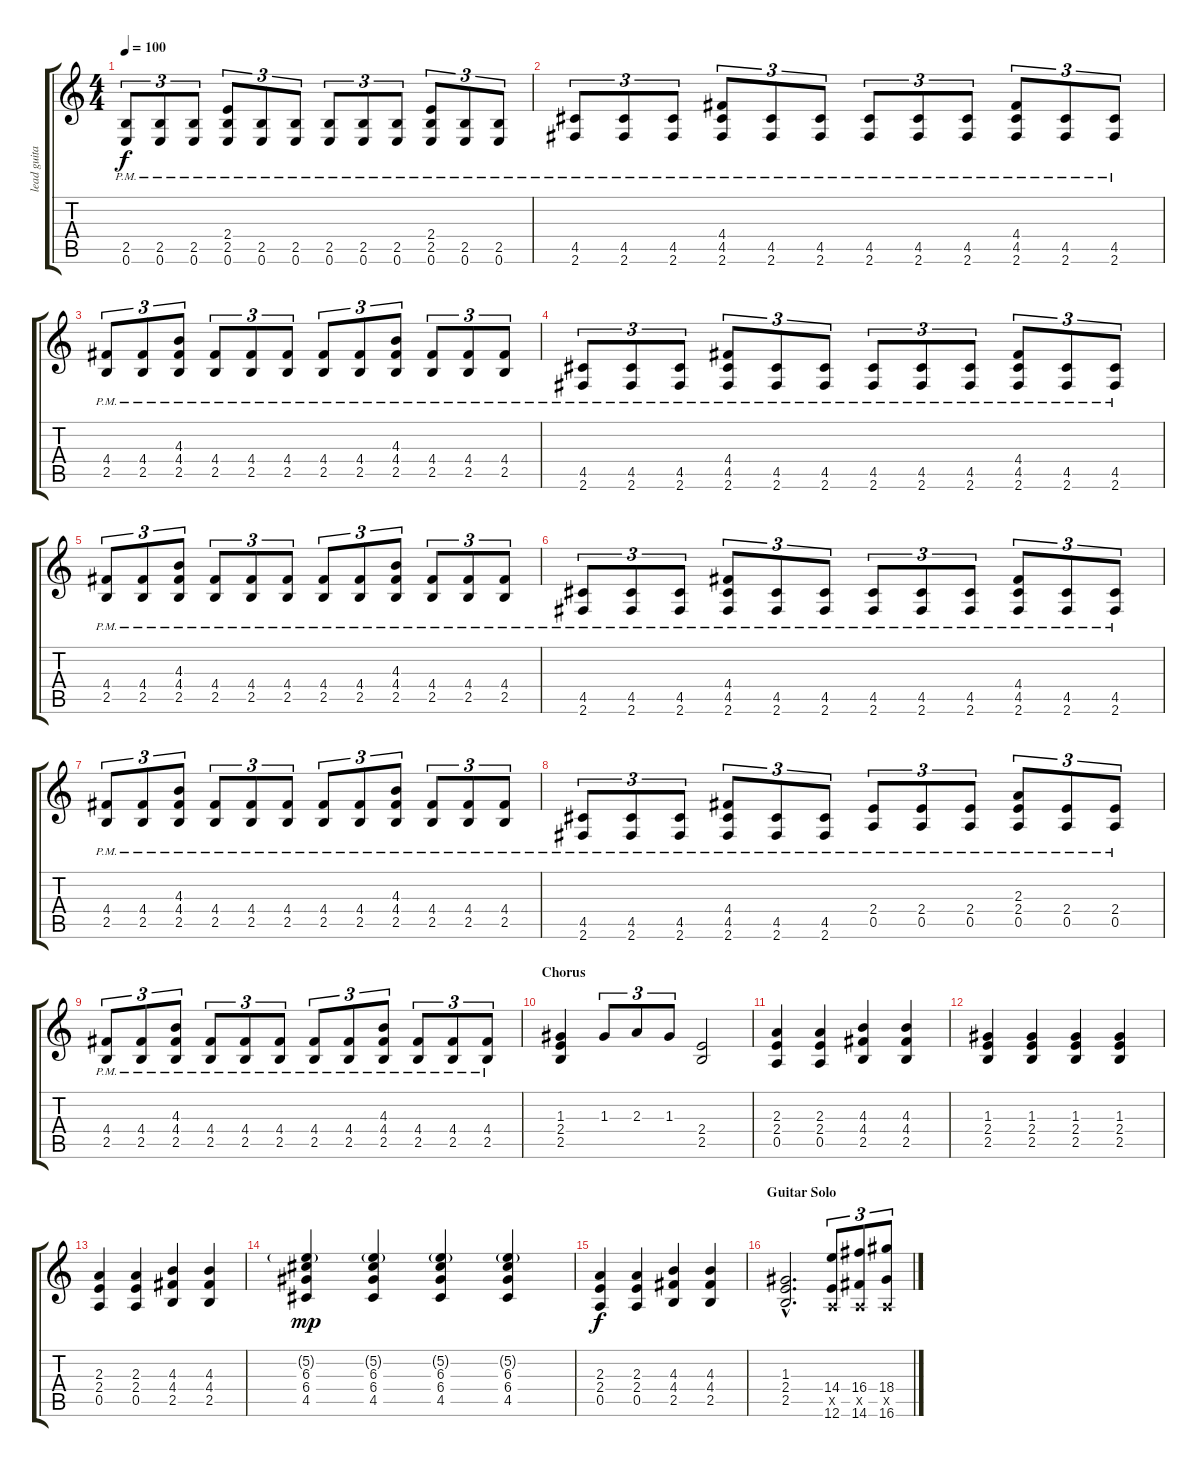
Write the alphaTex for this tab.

\track ("lead guitar - kuddel" "lead guita") {instrument distortionguitar}
\staff {score tabs}
\tuning (E4 B3 G3 D3 A2 E2) {hide}
\ts (4 4)
\tempo 100
\clef g2
\ks c
(2.5{pm} 0.6{pm}).8{tu (3 2) dy f} (2.5{pm} 0.6{pm}).8{tu (3 2)} (2.5{pm} 0.6{pm}).8{tu (3 2)} (2.4 2.5{pm} 0.6{pm}).8{tu (3 2)} (2.5{pm} 0.6{pm}).8{tu (3 2)} (2.5{pm} 0.6{pm}).8{tu (3 2)} (2.5{pm} 0.6{pm}).8{tu (3 2)} (2.5{pm} 0.6{pm}).8{tu (3 2)} (2.5{pm} 0.6{pm}).8{tu (3 2)} (2.4 2.5{pm} 0.6{pm}).8{tu (3 2)} (2.5{pm} 0.6{pm}).8{tu (3 2)} (2.5{pm} 0.6{pm}).8{tu (3 2)} |
(4.5{pm} 2.6{pm}).8{tu (3 2)} (4.5{pm} 2.6{pm}).8{tu (3 2)} (4.5{pm} 2.6{pm}).8{tu (3 2)} (4.4 4.5{pm} 2.6{pm}).8{tu (3 2)} (4.5{pm} 2.6{pm}).8{tu (3 2)} (4.5{pm} 2.6{pm}).8{tu (3 2)} (4.5{pm} 2.6{pm}).8{tu (3 2)} (4.5{pm} 2.6{pm}).8{tu (3 2)} (4.5{pm} 2.6{pm}).8{tu (3 2)} (4.4 4.5{pm} 2.6{pm}).8{tu (3 2)} (4.5{pm} 2.6{pm}).8{tu (3 2)} (4.5{pm} 2.6{pm}).8{tu (3 2)} |
(4.4{pm} 2.5{pm}).8{tu (3 2)} (4.4{pm} 2.5{pm}).8{tu (3 2)} (4.3 4.4{pm} 2.5{pm}).8{tu (3 2)} (4.4{pm} 2.5{pm}).8{tu (3 2)} (4.4{pm} 2.5{pm}).8{tu (3 2)} (4.4{pm} 2.5{pm}).8{tu (3 2)} (4.4{pm} 2.5{pm}).8{tu (3 2)} (4.4{pm} 2.5{pm}).8{tu (3 2)} (4.3 4.4{pm} 2.5{pm}).8{tu (3 2)} (4.4{pm} 2.5{pm}).8{tu (3 2)} (4.4{pm} 2.5{pm}).8{tu (3 2)} (4.4{pm} 2.5{pm}).8{tu (3 2)} |
(4.5{pm} 2.6{pm}).8{tu (3 2)} (4.5{pm} 2.6{pm}).8{tu (3 2)} (4.5{pm} 2.6{pm}).8{tu (3 2)} (4.4 4.5{pm} 2.6{pm}).8{tu (3 2)} (4.5{pm} 2.6{pm}).8{tu (3 2)} (4.5{pm} 2.6{pm}).8{tu (3 2)} (4.5{pm} 2.6{pm}).8{tu (3 2)} (4.5{pm} 2.6{pm}).8{tu (3 2)} (4.5{pm} 2.6{pm}).8{tu (3 2)} (4.4 4.5{pm} 2.6{pm}).8{tu (3 2)} (4.5{pm} 2.6{pm}).8{tu (3 2)} (4.5{pm} 2.6{pm}).8{tu (3 2)} |
(4.4{pm} 2.5{pm}).8{tu (3 2)} (4.4{pm} 2.5{pm}).8{tu (3 2)} (4.3 4.4{pm} 2.5{pm}).8{tu (3 2)} (4.4{pm} 2.5{pm}).8{tu (3 2)} (4.4{pm} 2.5{pm}).8{tu (3 2)} (4.4{pm} 2.5{pm}).8{tu (3 2)} (4.4{pm} 2.5{pm}).8{tu (3 2)} (4.4{pm} 2.5{pm}).8{tu (3 2)} (4.3 4.4{pm} 2.5{pm}).8{tu (3 2)} (4.4{pm} 2.5{pm}).8{tu (3 2)} (4.4{pm} 2.5{pm}).8{tu (3 2)} (4.4{pm} 2.5{pm}).8{tu (3 2)} |
(4.5{pm} 2.6{pm}).8{tu (3 2)} (4.5{pm} 2.6{pm}).8{tu (3 2)} (4.5{pm} 2.6{pm}).8{tu (3 2)} (4.4 4.5{pm} 2.6{pm}).8{tu (3 2)} (4.5{pm} 2.6{pm}).8{tu (3 2)} (4.5{pm} 2.6{pm}).8{tu (3 2)} (4.5{pm} 2.6{pm}).8{tu (3 2)} (4.5{pm} 2.6{pm}).8{tu (3 2)} (4.5{pm} 2.6{pm}).8{tu (3 2)} (4.4 4.5{pm} 2.6{pm}).8{tu (3 2)} (4.5{pm} 2.6{pm}).8{tu (3 2)} (4.5{pm} 2.6{pm}).8{tu (3 2)} |
(4.4{pm} 2.5{pm}).8{tu (3 2)} (4.4{pm} 2.5{pm}).8{tu (3 2)} (4.3 4.4{pm} 2.5{pm}).8{tu (3 2)} (4.4{pm} 2.5{pm}).8{tu (3 2)} (4.4{pm} 2.5{pm}).8{tu (3 2)} (4.4{pm} 2.5{pm}).8{tu (3 2)} (4.4{pm} 2.5{pm}).8{tu (3 2)} (4.4{pm} 2.5{pm}).8{tu (3 2)} (4.3 4.4{pm} 2.5{pm}).8{tu (3 2)} (4.4{pm} 2.5{pm}).8{tu (3 2)} (4.4{pm} 2.5{pm}).8{tu (3 2)} (4.4{pm} 2.5{pm}).8{tu (3 2)} |
(4.5{pm} 2.6{pm}).8{tu (3 2)} (4.5{pm} 2.6{pm}).8{tu (3 2)} (4.5{pm} 2.6{pm}).8{tu (3 2)} (4.4 4.5{pm} 2.6{pm}).8{tu (3 2)} (4.5{pm} 2.6{pm}).8{tu (3 2)} (4.5{pm} 2.6{pm}).8{tu (3 2)} (2.4{pm} 0.5{pm}).8{tu (3 2)} (2.4{pm} 0.5{pm}).8{tu (3 2)} (2.4{pm} 0.5{pm}).8{tu (3 2)} (2.3 2.4{pm} 0.5{pm}).8{tu (3 2)} (2.4{pm} 0.5{pm}).8{tu (3 2)} (2.4{pm} 0.5{pm}).8{tu (3 2)} |
(4.4{pm} 2.5{pm}).8{tu (3 2)} (4.4{pm} 2.5{pm}).8{tu (3 2)} (4.3 4.4{pm} 2.5{pm}).8{tu (3 2)} (4.4{pm} 2.5{pm}).8{tu (3 2)} (4.4{pm} 2.5{pm}).8{tu (3 2)} (4.4{pm} 2.5{pm}).8{tu (3 2)} (4.4{pm} 2.5{pm}).8{tu (3 2)} (4.4{pm} 2.5{pm}).8{tu (3 2)} (4.3 4.4{pm} 2.5{pm}).8{tu (3 2)} (4.4{pm} 2.5{pm}).8{tu (3 2)} (4.4{pm} 2.5{pm}).8{tu (3 2)} (4.4{pm} 2.5{pm}).8{tu (3 2)} |
\section ("" "Chorus")
(1.3 2.4 2.5).4 1.3.8{tu (3 2)} 2.3.8{tu (3 2)} 1.3.8{tu (3 2)} (2.4 2.5).2 |
(2.3 2.4 0.5).4 (2.3 2.4 0.5).4 (4.3 4.4 2.5).4 (4.3 4.4 2.5).4 |
(1.3 2.4 2.5).4 (1.3 2.4 2.5).4 (1.3 2.4 2.5).4 (1.3 2.4 2.5).4 |
(2.3 2.4 0.5).4 (2.3 2.4 0.5).4 (4.3 4.4 2.5).4 (4.3 4.4 2.5).4 |
(5.2{g} 6.3 6.4 4.5).4{dy mp} (5.2{g} 6.3 6.4 4.5).4 (5.2{g} 6.3 6.4 4.5).4 (5.2{g} 6.3 6.4 4.5).4 |
(2.3 2.4 0.5).4{dy f} (2.3 2.4 0.5).4 (4.3 4.4 2.5).4 (4.3 4.4 2.5).4 |
\section ("" "Guitar Solo")
(1.3{hac} 2.4{hac} 2.5{hac}).2{d volume 14} (14.4 0.5{x} 12.6).8{tu (3 2)} (16.4 0.5{x} 14.6).8{tu (3 2)} (18.4 0.5{x} 16.6).8{tu (3 2)}
